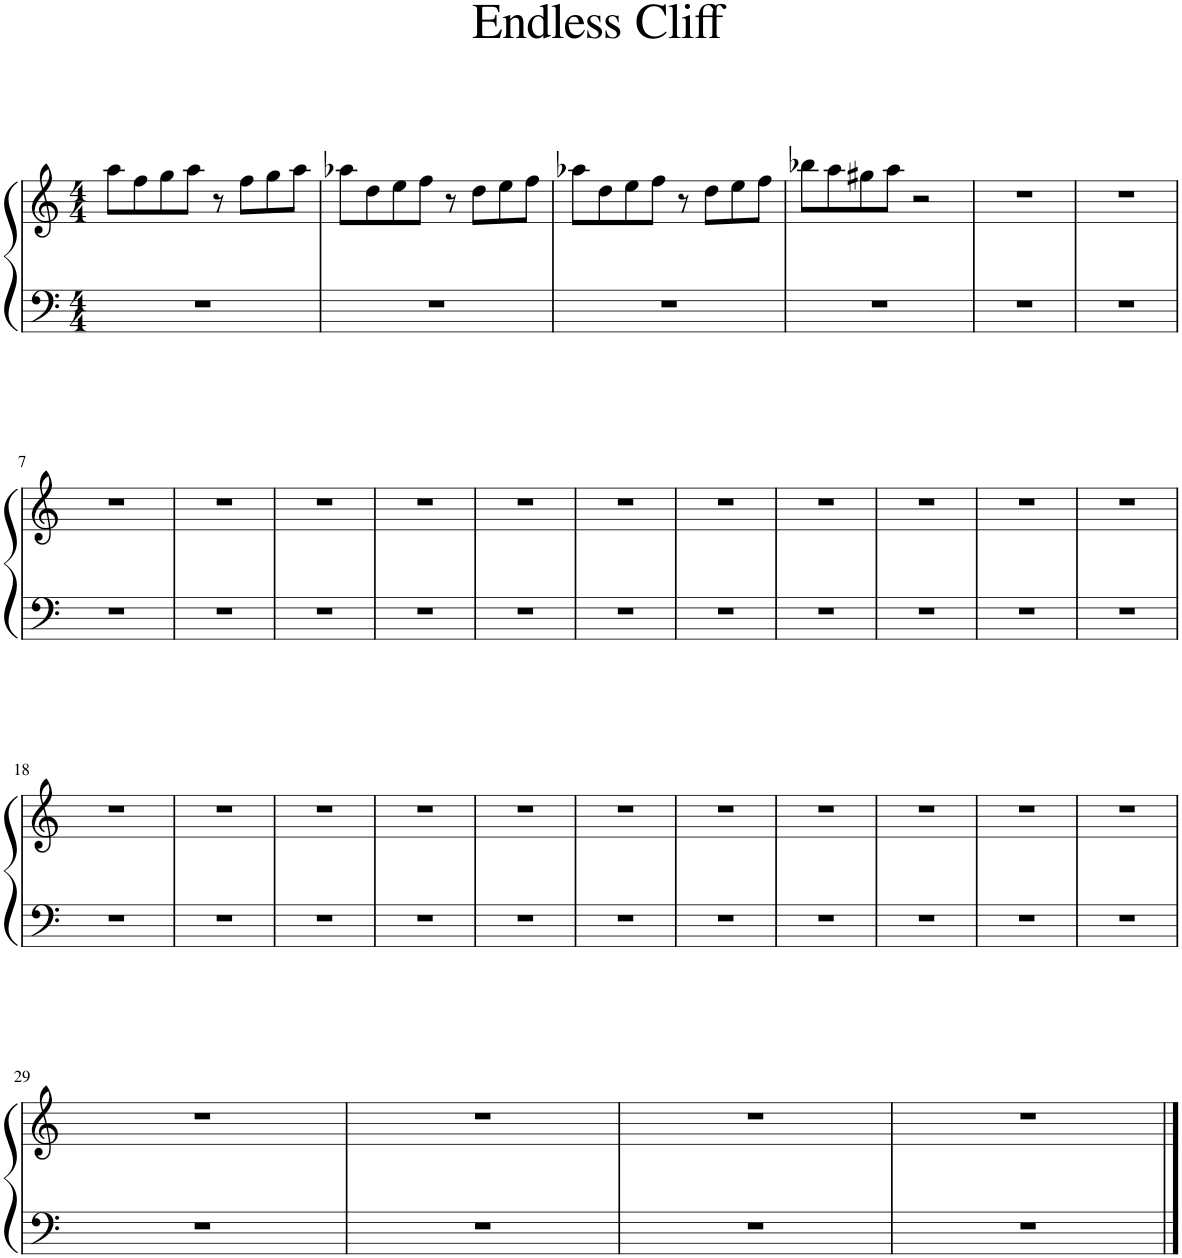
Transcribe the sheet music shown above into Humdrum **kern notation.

**kern	**kern
*part1	*part1
*staff2	*staff1
*I"Piano	*
*I'Pno.	*
*clefF4	*clefG2
*k[]	*k[]
*M4/4	*M4/4
=1	=1
1r	8aa\L
.	8ff\
.	8gg\
.	8aa\J
.	8r
.	8ff\L
.	8gg\
.	8aa\J
=2	=2
1r	8aa-X\L
.	8dd\
.	8ee\
.	8ff\J
.	8r
.	8dd\L
.	8ee\
.	8ff\J
=3	=3
1r	8aa-X\L
.	8dd\
.	8ee\
.	8ff\J
.	8r
.	8dd\L
.	8ee\
.	8ff\J
=4	=4
1r	8bb-X\L
.	8aa\
.	8gg#X\
.	8aa\J
.	2r
=5	=5
1r	1r
=6	=6
1r	1r
!!LO:LB:g=z
=7	=7
1r	1r
=8	=8
1r	1r
=9	=9
1r	1r
=10	=10
1r	1r
=11	=11
1r	1r
=12	=12
1r	1r
=13	=13
1r	1r
=14	=14
1r	1r
=15	=15
1r	1r
=16	=16
1r	1r
=17	=17
1r	1r
!!LO:LB:g=z
=18	=18
1r	1r
=19	=19
1r	1r
=20	=20
1r	1r
=21	=21
1r	1r
=22	=22
1r	1r
=23	=23
1r	1r
=24	=24
1r	1r
=25	=25
1r	1r
=26	=26
1r	1r
=27	=27
1r	1r
=28	=28
1r	1r
!!LO:LB:g=z
=29	=29
1r	1r
=30	=30
1r	1r
=31	=31
1r	1r
=32	=32
1r	1r
==	==
*-	*-
